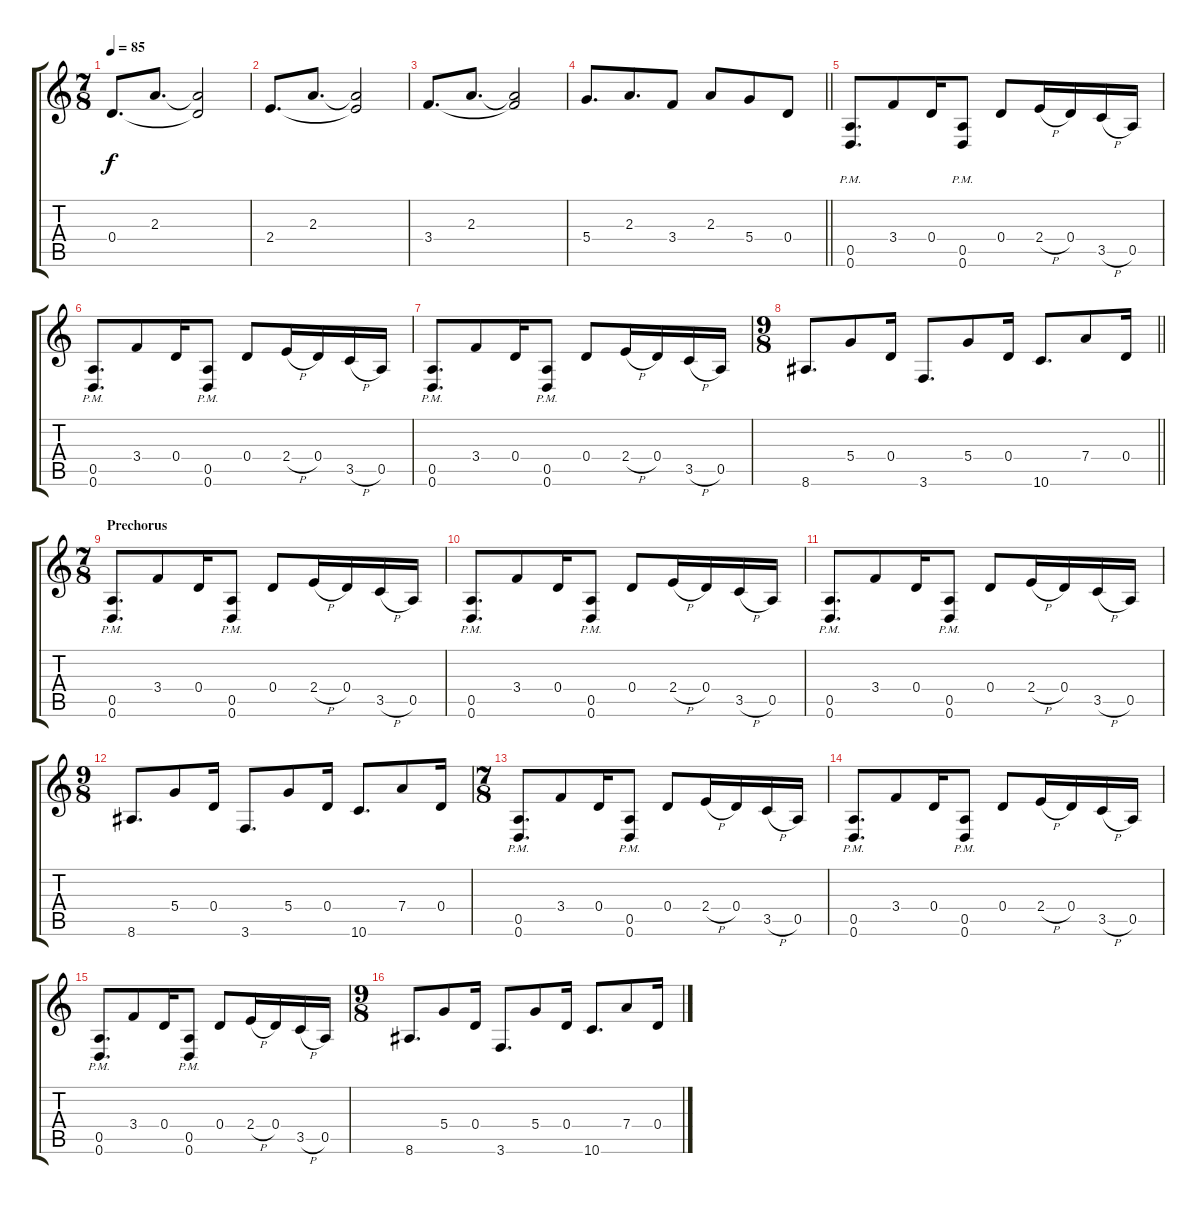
\track "" {instrument distortionguitar}
\staff {score tabs}
\tuning (E4 B3 G3 D3 A2 D2) {hide}
\ts (7 8)
\tempo 85
\clef g2
\ks c
0.4.8{d dy f} 2.3.8{d} (2.3{t} 0.4{t}).2 |
2.4.8{d} 2.3.8{d} (2.3{t} 2.4{t}).2 |
3.4.8{d} 2.3.8{d} (2.3{t} 3.4{t}).2 |
\barLineRight lightlight
5.4.8{d} 2.3.8{d} 3.4.8 2.3.8 5.4.8 0.4.8 |
\section ("" "")
(0.5{pm} 0.6{pm}).8{d} 3.4.8 0.4.16 (0.5{pm} 0.6{pm}).8 0.4.8 2.4{h}.16 0.4.16 3.5{h}.16 0.5.16 |
(0.5{pm} 0.6{pm}).8{d} 3.4.8 0.4.16 (0.5{pm} 0.6{pm}).8 0.4.8 2.4{h}.16 0.4.16 3.5{h}.16 0.5.16 |
(0.5{pm} 0.6{pm}).8{d} 3.4.8 0.4.16 (0.5{pm} 0.6{pm}).8 0.4.8 2.4{h}.16 0.4.16 3.5{h}.16 0.5.16 |
\ts (9 8)
\barLineRight lightlight
8.6.8{d} 5.4.8 0.4.16 3.6.8{d} 5.4.8 0.4.16 10.6.8{d} 7.4.8 0.4.16 |
\ts (7 8)
\section ("" "Prechorus")
(0.5{pm} 0.6{pm}).8{d} 3.4.8 0.4.16 (0.5{pm} 0.6{pm}).8 0.4.8 2.4{h}.16 0.4.16 3.5{h}.16 0.5.16 |
(0.5{pm} 0.6{pm}).8{d} 3.4.8 0.4.16 (0.5{pm} 0.6{pm}).8 0.4.8 2.4{h}.16 0.4.16 3.5{h}.16 0.5.16 |
(0.5{pm} 0.6{pm}).8{d} 3.4.8 0.4.16 (0.5{pm} 0.6{pm}).8 0.4.8 2.4{h}.16 0.4.16 3.5{h}.16 0.5.16 |
\ts (9 8)
8.6.8{d} 5.4.8 0.4.16 3.6.8{d} 5.4.8 0.4.16 10.6.8{d} 7.4.8 0.4.16 |
\ts (7 8)
(0.5{pm} 0.6{pm}).8{d} 3.4.8 0.4.16 (0.5{pm} 0.6{pm}).8 0.4.8 2.4{h}.16 0.4.16 3.5{h}.16 0.5.16 |
(0.5{pm} 0.6{pm}).8{d} 3.4.8 0.4.16 (0.5{pm} 0.6{pm}).8 0.4.8 2.4{h}.16 0.4.16 3.5{h}.16 0.5.16 |
(0.5{pm} 0.6{pm}).8{d} 3.4.8 0.4.16 (0.5{pm} 0.6{pm}).8 0.4.8 2.4{h}.16 0.4.16 3.5{h}.16 0.5.16 |
\ts (9 8)
8.6.8{d} 5.4.8 0.4.16 3.6.8{d} 5.4.8 0.4.16 10.6.8{d} 7.4.8 0.4.16
